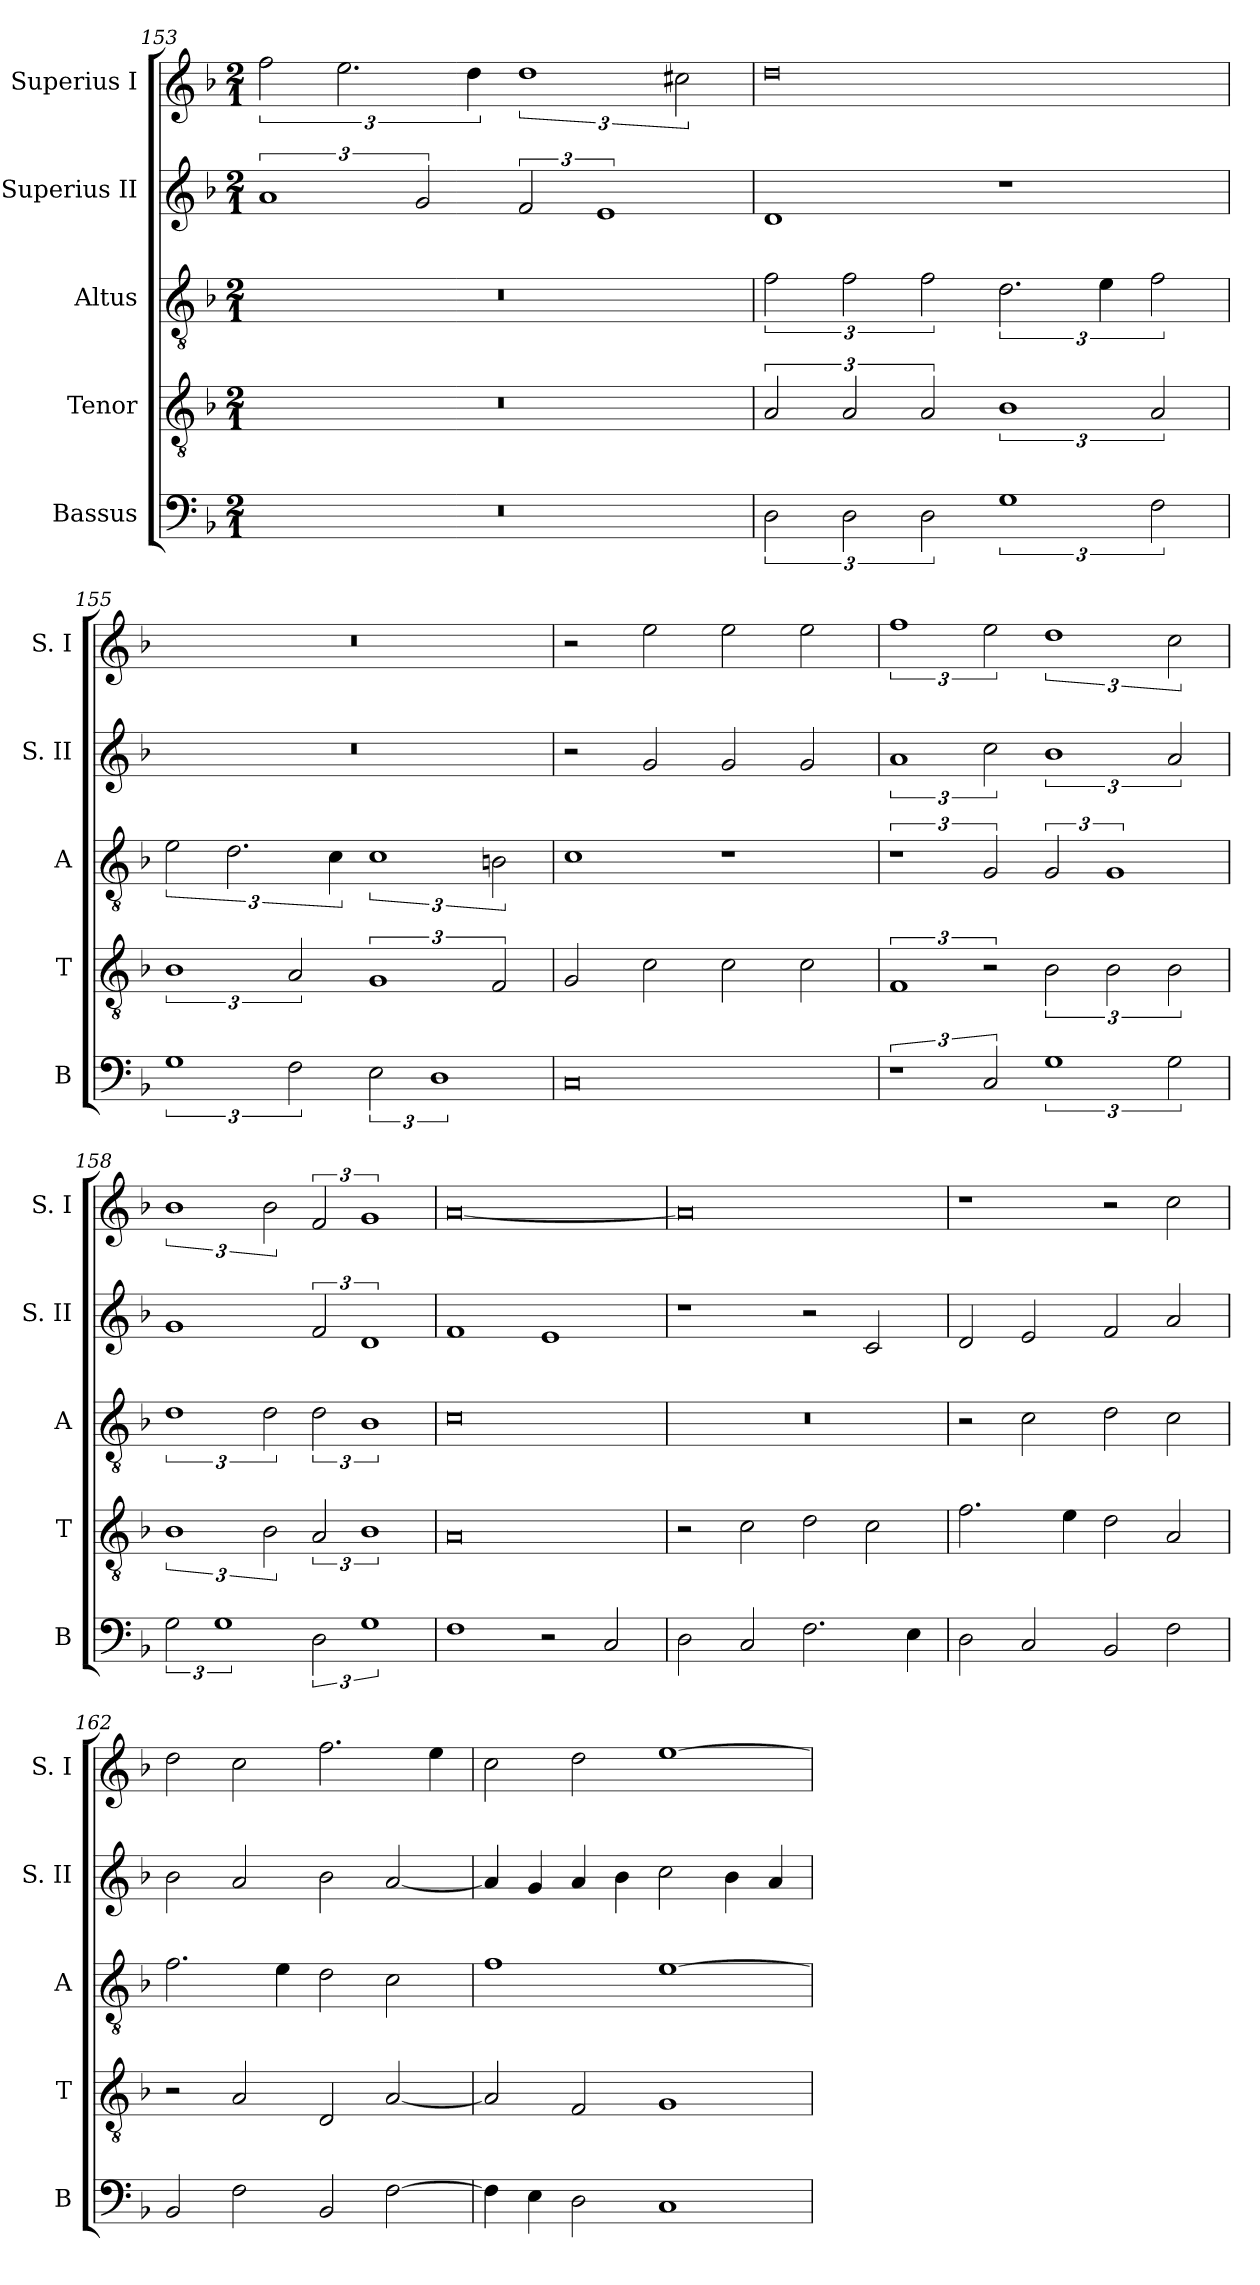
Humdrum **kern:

**kern	**kern	**kern	**kern	**kern
*part5	*part4	*part3	*part2	*part1
*staff5	*staff4	*staff3	*staff2	*staff1
*I"Bassus	*I"Tenor	*I"Altus	*I"Superius II	*I"Superius I
*I'B	*I'T	*I'A	*I'S. II	*I'S. I
*clefF4	*clefGv2	*clefGv2	*clefG2	*clefG2
*k[b-]	*k[b-]	*k[b-]	*k[b-]	*k[b-]
*F:	*F:	*F:	*F:	*F:
*M2/1	*M2/1	*M2/1	*M2/1	*M2/1
=153	=153	=153	=153	=153
0r	0r	0r	3%2a	3ff
.	.	.	.	3.ee
.	.	.	3g	.
.	.	.	.	6dd
.	.	.	3f	3%2dd
.	.	.	3%2e	.
.	.	.	.	3cc#X
=154	=154	=154	=154	=154
3D	3A	3f	1d	0dd
3D	3A	3f	.	.
3D	3A	3f	.	.
3%2G	3%2B-	3.d	1r	.
.	.	6e	.	.
3F	3A	3f	.	.
=155	=155	=155	=155	=155
3%2G	3%2B-	3e	0r	0r
.	.	3.d	.	.
3F	3A	.	.	.
.	.	6c	.	.
3E	3%2G	3%2c	.	.
3%2D	.	.	.	.
.	3F	3Bn	.	.
=156	=156	=156	=156	=156
0C	2G	1c	2r	2r
.	2c	.	2g	2ee
.	2c	1r	2g	2ee
.	2c	.	2g	2ee
=157	=157	=157	=157	=157
3%2r	3%2F	3%2r	3%2a	3%2ff
3C	3r	3G	3cc	3ee
3%2G	3B-	3G	3%2b-	3%2dd
.	3B-	3%2G	.	.
3G	3B-	.	3a	3cc
=158	=158	=158	=158	=158
3G	3%2B-	3%2d	1g	3%2b-
3%2G	.	.	.	.
.	3B-	3d	.	3b-
3D	3A	3d	3f	3f
3%2G	3%2B-	3%2B-	3%2d	3%2g
=159	=159	=159	=159	=159
1F	0A	0c	1f	[0a
2r	.	.	1e	.
2C	.	.	.	.
=160	=160	=160	=160	=160
2D	2r	0r	1r	0a]
2C	2c	.	.	.
2.F	2d	.	2r	.
.	2c	.	2c	.
4E	.	.	.	.
=161	=161	=161	=161	=161
2D	2.f	2r	2d	1r
2C	.	2c	2e	.
.	4e	.	.	.
2BB-	2d	2d	2f	2r
2F	2A	2c	2a	2cc
=162	=162	=162	=162	=162
2BB-	2r	2.f	2b-	2dd
2F	2A	.	2a	2cc
.	.	4e	.	.
2BB-	2D	2d	2b-	2.ff
[2F	[2A	2c	[2a	.
.	.	.	.	4ee
=163	=163	=163	=163	=163
4F]	2A]	1f	4a]	2cc
4E	.	.	4g	.
2D	2F	.	4a	2dd
.	.	.	4b-	.
1C	1G	[1e	2cc	[1ee
.	.	.	4b-	.
.	.	.	4a	.
=	=	=	=	=
*-	*-	*-	*-	*-
